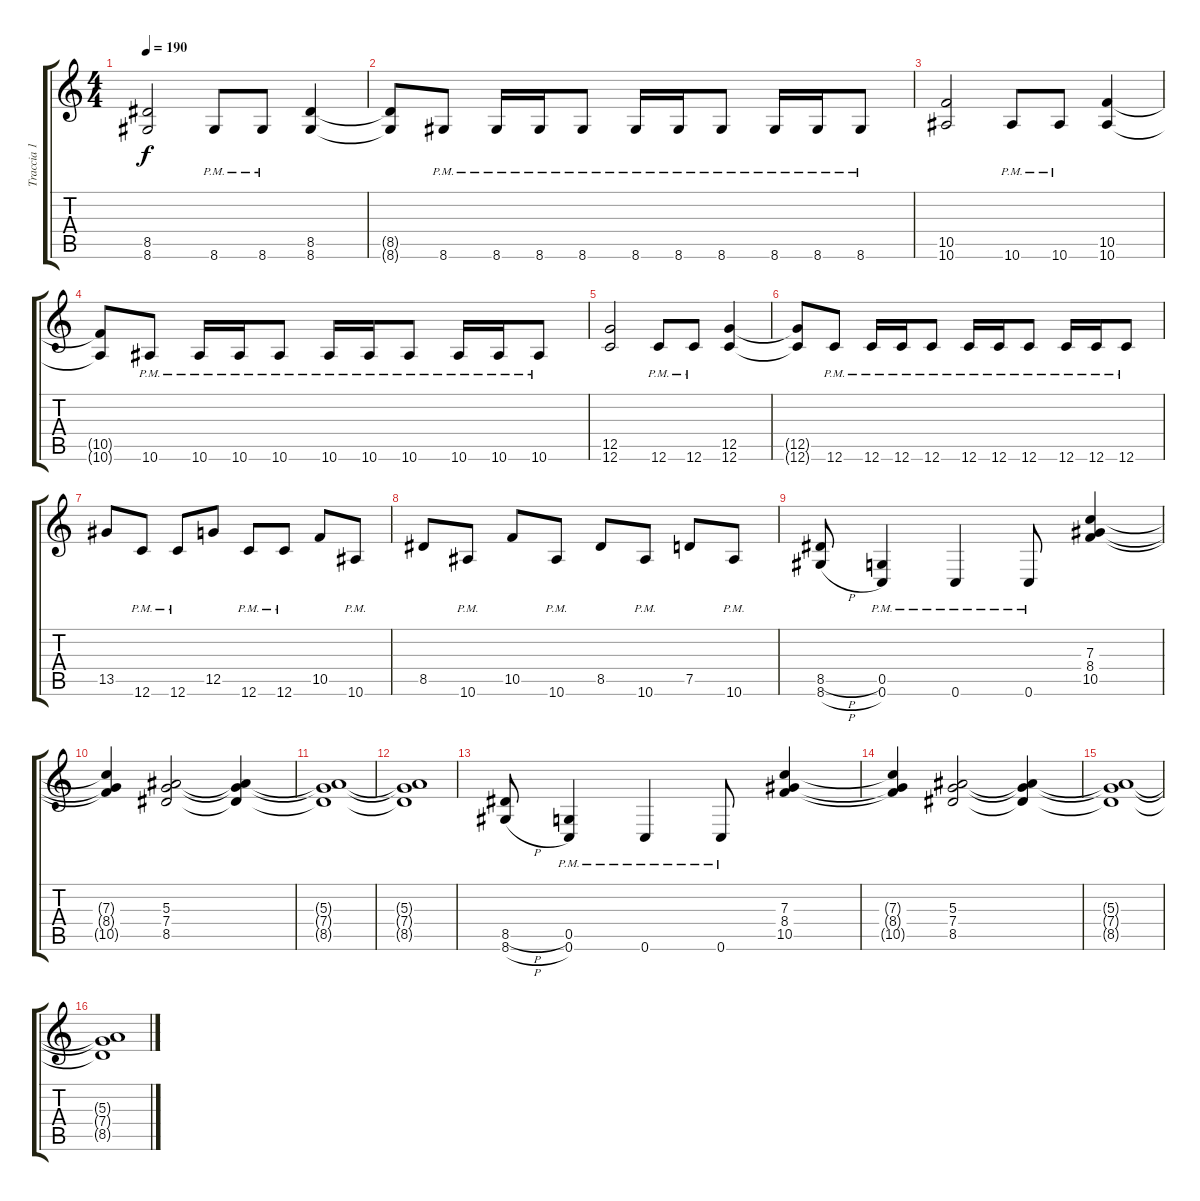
\track ("Traccia 1" "Traccia 1") {instrument distortionguitar}
\staff {score tabs}
\tuning (D4 A3 F3 C3 G2 C2) {hide}
\ts (4 4)
\tempo 190
\clef g2
\ks c
(8.5 8.6).2{dy f} 8.6{pm}.8 8.6{pm}.8 (8.5 8.6).4 |
(8.5{t} 8.6{t}).8 8.6{pm}.8 8.6{pm}.16 8.6{pm}.16 8.6{pm}.8 8.6{pm}.16 8.6{pm}.16 8.6{pm}.8 8.6{pm}.16 8.6{pm}.16 8.6{pm}.8 |
(10.5 10.6).2 10.6{pm}.8 10.6{pm}.8 (10.5 10.6).4 |
(10.5{t} 10.6{t}).8 10.6{pm}.8 10.6{pm}.16 10.6{pm}.16 10.6{pm}.8 10.6{pm}.16 10.6{pm}.16 10.6{pm}.8 10.6{pm}.16 10.6{pm}.16 10.6{pm}.8 |
(12.5 12.6).2 12.6{pm}.8 12.6{pm}.8 (12.5 12.6).4 |
(12.5{t} 12.6{t}).8 12.6{pm}.8 12.6{pm}.16 12.6{pm}.16 12.6{pm}.8 12.6{pm}.16 12.6{pm}.16 12.6{pm}.8 12.6{pm}.16 12.6{pm}.16 12.6{pm}.8 |
13.5.8 12.6{pm}.8 12.6{pm}.8 12.5.8 12.6{pm}.8 12.6{pm}.8 10.5.8 10.6{pm}.8 |
8.5.8 10.6{pm}.8 10.5.8 10.6{pm}.8 8.5.8 10.6{pm}.8 7.5.8 10.6{pm}.8 |
(8.5{h} 8.6{h}).8 (0.5{pm} 0.6{pm}).4 0.6{pm}.4 0.6{pm}.8 (7.3 8.4 10.5).4 |
(7.3{t} 8.4{t} 10.5{t}).4 (5.3 7.4 8.5).2 (5.3{t} 7.4{t} 8.5{t}).4 |
(5.3{t} 7.4{t} 8.5{t}).1 |
(5.3{t} 7.4{t} 8.5{t}).1 |
(8.5{h} 8.6{h}).8 (0.5{pm} 0.6{pm}).4 0.6{pm}.4 0.6{pm}.8 (7.3 8.4 10.5).4 |
(7.3{t} 8.4{t} 10.5{t}).4 (5.3 7.4 8.5).2 (5.3{t} 7.4{t} 8.5{t}).4 |
(5.3{t} 7.4{t} 8.5{t}).1 |
(5.3{t} 7.4{t} 8.5{t}).1
